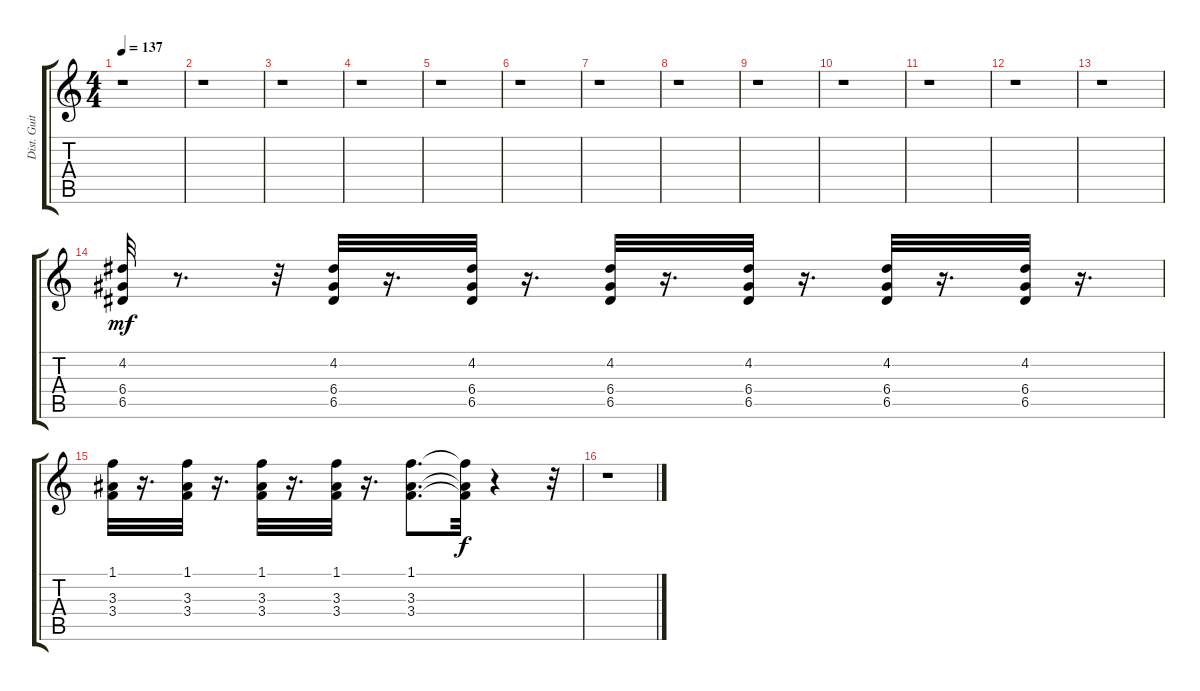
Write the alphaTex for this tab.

\track ("Dist. Guitarr" "Dist. Guit") {instrument distortionguitar}
\staff {score tabs}
\tuning (E4 B3 G3 D3 A2 E2) {hide}
\ts (4 4)
\tempo 137
\clef g2
\ks c
r.1{dy f} |
r.1 |
r.1 |
r.1 |
r.1 |
r.1 |
r.1 |
r.1 |
r.1 |
r.1 |
r.1 |
r.1 |
r.1 |
(4.2 6.4 6.5).32{dy mf} r.8{d} r.32 (4.2 6.4 6.5).32 r.16{d} (4.2 6.4 6.5).32 r.16{d} (4.2 6.4 6.5).32 r.16{d} (4.2 6.4 6.5).32 r.16{d} (4.2 6.4 6.5).32 r.16{d} (4.2 6.4 6.5).32 r.16{d} |
(1.1 3.3 3.4).32 r.16{d} (1.1 3.3 3.4).32 r.16{d} (1.1 3.3 3.4).32 r.16{d} (1.1 3.3 3.4).32 r.16{d} (1.1 3.3 3.4).8{d} (1.1{t} 3.3{t} 3.4{t}).32{dy f} r.4 r.32 |
r.1
